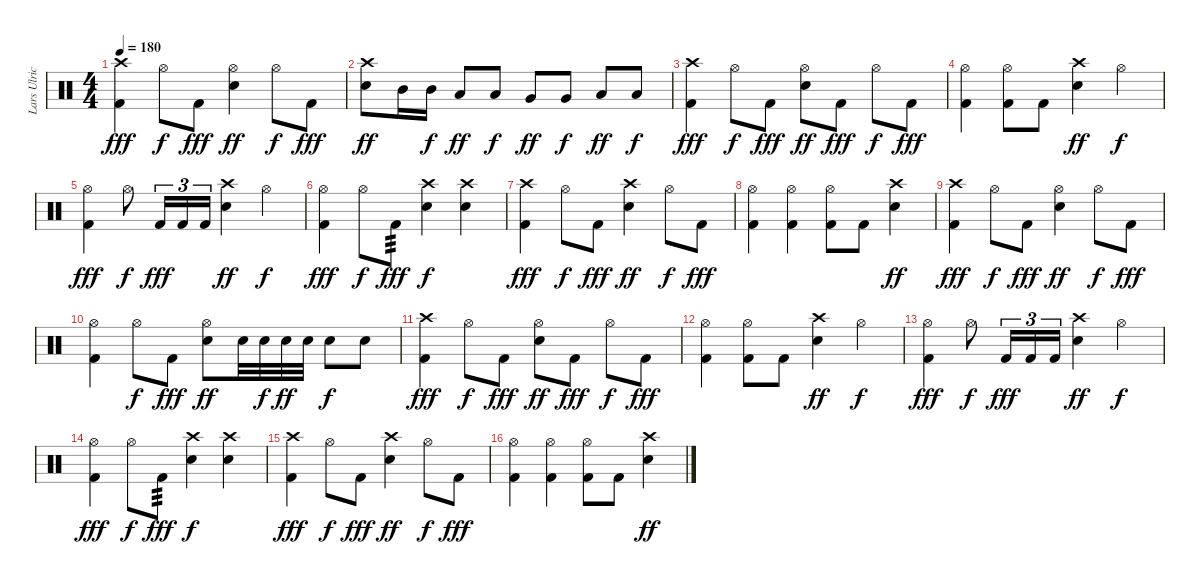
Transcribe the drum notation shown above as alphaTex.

\track ("Lars Ulrich" "Lars Ulric") {instrument percussion}
\staff {score}
\articulation defaults
\ts (4 4)
\tempo 180
\clef neutral
\ks c
("Crash high (hit)" "Kick (hit) 2").4{dy fff} "Hi-Hat (open)".8{dy f} "Kick (hit) 2".8{dy fff} ("Hi-Hat (open)" "Snare (hit) 2").4{dy ff} "Hi-Hat (open)".8{dy f} "Kick (hit) 2".8{dy fff} |
("Crash high (hit)" "Snare (hit) 2").8{dy ff} "Mid Tom (hit)".16 "Mid Tom (hit)".16{dy f} "Low Tom (hit)".8{dy ff} "Low Tom (hit)".8{dy f} "Very Low Tom (hit)".8{dy ff} "Very Low Tom (hit)".8{dy f} "Low Floor Tom (hit)".8{dy ff} "Low Floor Tom (hit)".8{dy f} |
("Crash high (hit)" "Kick (hit) 2").4{dy fff} "Hi-Hat (open)".8{dy f} "Kick (hit) 2".8{dy fff} ("Hi-Hat (open)" "Snare (hit) 2").8{dy ff} "Kick (hit) 2".8{dy fff} "Hi-Hat (open)".8{dy f} "Kick (hit) 2".8{dy fff} |
("Hi-Hat (open)" "Kick (hit) 2").4 ("Hi-Hat (open)" "Kick (hit) 2").8 "Kick (hit) 2".8 ("Crash high (hit)" "Snare (hit) 2").4{dy ff} "Hi-Hat (open)".4{dy f} |
("Hi-Hat (open)" "Kick (hit) 2").4{dy fff} "Hi-Hat (open)".8{dy f} "Kick (hit) 2".16{tu (3 2) dy fff} "Kick (hit) 2".16{tu (3 2)} "Kick (hit) 2".16{tu (3 2)} ("Crash high (hit)" "Snare (hit) 2").4{dy ff} "Hi-Hat (open)".4{dy f} |
("Hi-Hat (open)" "Kick (hit) 2").4{dy fff} "Hi-Hat (open)".8{dy f} "Kick (hit) 2".8{tp 3 dy fff} ("Crash high (hit)" "Snare (hit) 2").4{dy f} ("Crash high (hit)" "Snare (hit) 2").4 |
("Crash high (hit)" "Kick (hit) 2").4{dy fff} "Hi-Hat (open)".8{dy f} "Kick (hit) 2".8{dy fff} ("Crash high (hit)" "Snare (hit) 2").4{dy ff} "Hi-Hat (open)".8{dy f} "Kick (hit) 2".8{dy fff} |
("Hi-Hat (open)" "Kick (hit) 2").4 ("Hi-Hat (open)" "Kick (hit) 2").4 ("Hi-Hat (open)" "Kick (hit) 2").8 "Kick (hit) 2".8 ("Crash high (hit)" "Snare (hit) 2").4{dy ff} |
("Crash high (hit)" "Kick (hit) 2").4{dy fff} "Hi-Hat (open)".8{dy f} "Kick (hit) 2".8{dy fff} ("Hi-Hat (open)" "Snare (hit) 2").4{dy ff} "Hi-Hat (open)".8{dy f} "Kick (hit) 2".8{dy fff} |
("Hi-Hat (open)" "Kick (hit) 2").4 "Hi-Hat (open)".8{dy f} "Kick (hit) 2".8{dy fff} ("Hi-Hat (open)" "Snare (hit) 2").8{dy ff} "Snare (hit) 2".32 "Snare (hit) 2".32{dy f} "Snare (hit) 2".32{dy ff} "Snare (hit) 2".32 "Snare (hit) 2".8{dy f} "Snare (hit) 2".8 |
("Crash high (hit)" "Kick (hit) 2").4{dy fff} "Hi-Hat (open)".8{dy f} "Kick (hit) 2".8{dy fff} ("Hi-Hat (open)" "Snare (hit) 2").8{dy ff} "Kick (hit) 2".8{dy fff} "Hi-Hat (open)".8{dy f} "Kick (hit) 2".8{dy fff} |
("Hi-Hat (open)" "Kick (hit) 2").4 ("Hi-Hat (open)" "Kick (hit) 2").8 "Kick (hit) 2".8 ("Crash high (hit)" "Snare (hit) 2").4{dy ff} "Hi-Hat (open)".4{dy f} |
("Hi-Hat (open)" "Kick (hit) 2").4{dy fff} "Hi-Hat (open)".8{dy f} "Kick (hit) 2".16{tu (3 2) dy fff} "Kick (hit) 2".16{tu (3 2)} "Kick (hit) 2".16{tu (3 2)} ("Crash high (hit)" "Snare (hit) 2").4{dy ff} "Hi-Hat (open)".4{dy f} |
("Hi-Hat (open)" "Kick (hit) 2").4{dy fff} "Hi-Hat (open)".8{dy f} "Kick (hit) 2".8{tp 3 dy fff} ("Crash high (hit)" "Snare (hit) 2").4{dy f} ("Crash high (hit)" "Snare (hit) 2").4 |
("Crash high (hit)" "Kick (hit) 2").4{dy fff} "Hi-Hat (open)".8{dy f} "Kick (hit) 2".8{dy fff} ("Crash high (hit)" "Snare (hit) 2").4{dy ff} "Hi-Hat (open)".8{dy f} "Kick (hit) 2".8{dy fff} |
("Hi-Hat (open)" "Kick (hit) 2").4 ("Hi-Hat (open)" "Kick (hit) 2").4 ("Hi-Hat (open)" "Kick (hit) 2").8 "Kick (hit) 2".8 ("Crash high (hit)" "Snare (hit) 2").4{dy ff}
